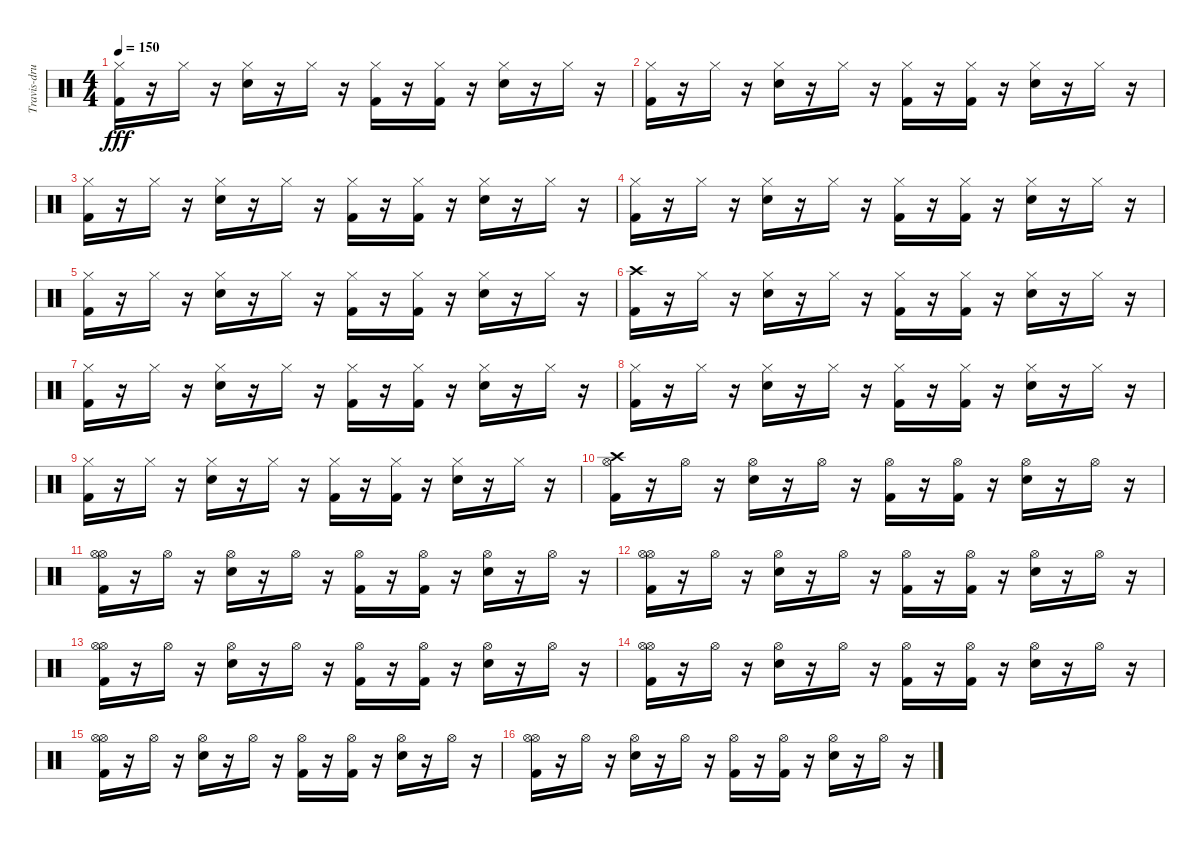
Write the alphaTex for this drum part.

\track ("Travis-drums" "Travis-dru") {instrument percussion}
\staff {score}
\articulation defaults
\ts (4 4)
\tempo 150
\clef neutral
\ks c
("Kick (hit) 2" "Hi-Hat (closed)").16{dy fff} r.16 "Hi-Hat (closed)".16 r.16 ("Electric Snare (hit)" "Hi-Hat (closed)").16 r.16 "Hi-Hat (closed)".16 r.16 ("Kick (hit) 2" "Hi-Hat (closed)").16 r.16 ("Kick (hit) 2" "Hi-Hat (closed)").16 r.16 ("Electric Snare (hit)" "Hi-Hat (closed)").16 r.16 "Hi-Hat (closed)".16 r.16 |
("Kick (hit) 2" "Hi-Hat (closed)").16 r.16 "Hi-Hat (closed)".16 r.16 ("Electric Snare (hit)" "Hi-Hat (closed)").16 r.16 "Hi-Hat (closed)".16 r.16 ("Kick (hit) 2" "Hi-Hat (closed)").16 r.16 ("Kick (hit) 2" "Hi-Hat (closed)").16 r.16 ("Electric Snare (hit)" "Hi-Hat (closed)").16 r.16 "Hi-Hat (closed)".16 r.16 |
("Kick (hit) 2" "Hi-Hat (closed)").16 r.16 "Hi-Hat (closed)".16 r.16 ("Electric Snare (hit)" "Hi-Hat (closed)").16 r.16 "Hi-Hat (closed)".16 r.16 ("Kick (hit) 2" "Hi-Hat (closed)").16 r.16 ("Kick (hit) 2" "Hi-Hat (closed)").16 r.16 ("Electric Snare (hit)" "Hi-Hat (closed)").16 r.16 "Hi-Hat (closed)".16 r.16 |
("Kick (hit) 2" "Hi-Hat (closed)").16 r.16 "Hi-Hat (closed)".16 r.16 ("Electric Snare (hit)" "Hi-Hat (closed)").16 r.16 "Hi-Hat (closed)".16 r.16 ("Kick (hit) 2" "Hi-Hat (closed)").16 r.16 ("Kick (hit) 2" "Hi-Hat (closed)").16 r.16 ("Electric Snare (hit)" "Hi-Hat (closed)").16 r.16 "Hi-Hat (closed)".16 r.16 |
("Kick (hit) 2" "Hi-Hat (closed)").16 r.16 "Hi-Hat (closed)".16 r.16 ("Electric Snare (hit)" "Hi-Hat (closed)").16 r.16 "Hi-Hat (closed)".16 r.16 ("Kick (hit) 2" "Hi-Hat (closed)").16 r.16 ("Kick (hit) 2" "Hi-Hat (closed)").16 r.16 ("Electric Snare (hit)" "Hi-Hat (closed)").16 r.16 "Hi-Hat (closed)".16 r.16 |
("Kick (hit) 2" "Crash high (hit)").16 r.16 "Hi-Hat (closed)".16 r.16 ("Electric Snare (hit)" "Hi-Hat (closed)").16 r.16 "Hi-Hat (closed)".16 r.16 ("Kick (hit) 2" "Hi-Hat (closed)").16 r.16 ("Kick (hit) 2" "Hi-Hat (closed)").16 r.16 ("Electric Snare (hit)" "Hi-Hat (closed)").16 r.16 "Hi-Hat (closed)".16 r.16 |
("Kick (hit) 2" "Hi-Hat (closed)").16 r.16 "Hi-Hat (closed)".16 r.16 ("Electric Snare (hit)" "Hi-Hat (closed)").16 r.16 "Hi-Hat (closed)".16 r.16 ("Kick (hit) 2" "Hi-Hat (closed)").16 r.16 ("Kick (hit) 2" "Hi-Hat (closed)").16 r.16 ("Electric Snare (hit)" "Hi-Hat (closed)").16 r.16 "Hi-Hat (closed)".16 r.16 |
("Kick (hit) 2" "Hi-Hat (closed)").16 r.16 "Hi-Hat (closed)".16 r.16 ("Electric Snare (hit)" "Hi-Hat (closed)").16 r.16 "Hi-Hat (closed)".16 r.16 ("Kick (hit) 2" "Hi-Hat (closed)").16 r.16 ("Kick (hit) 2" "Hi-Hat (closed)").16 r.16 ("Electric Snare (hit)" "Hi-Hat (closed)").16 r.16 "Hi-Hat (closed)".16 r.16 |
("Kick (hit) 2" "Hi-Hat (closed)").16 r.16 "Hi-Hat (closed)".16 r.16 ("Electric Snare (hit)" "Hi-Hat (closed)").16 r.16 "Hi-Hat (closed)".16 r.16 ("Kick (hit) 2" "Hi-Hat (closed)").16 r.16 ("Kick (hit) 2" "Hi-Hat (closed)").16 r.16 ("Electric Snare (hit)" "Hi-Hat (closed)").16 r.16 "Hi-Hat (closed)".16 r.16 |
("Kick (hit) 2" "Hi-Hat (open)" "Crash high (hit)").16 r.16 "Hi-Hat (open)".16 r.16 ("Electric Snare (hit)" "Hi-Hat (open)").16 r.16 "Hi-Hat (open)".16 r.16 ("Kick (hit) 2" "Hi-Hat (open)").16 r.16 ("Kick (hit) 2" "Hi-Hat (open)").16 r.16 ("Electric Snare (hit)" "Hi-Hat (open)").16 r.16 "Hi-Hat (open)".16 r.16 |
("Kick (hit) 2" "Hi-Hat (open)" "Hi-Hat (open)").16 r.16 "Hi-Hat (open)".16 r.16 ("Electric Snare (hit)" "Hi-Hat (open)").16 r.16 "Hi-Hat (open)".16 r.16 ("Kick (hit) 2" "Hi-Hat (open)").16 r.16 ("Kick (hit) 2" "Hi-Hat (open)").16 r.16 ("Electric Snare (hit)" "Hi-Hat (open)").16 r.16 "Hi-Hat (open)".16 r.16 |
("Kick (hit) 2" "Hi-Hat (open)" "Hi-Hat (open)").16 r.16 "Hi-Hat (open)".16 r.16 ("Electric Snare (hit)" "Hi-Hat (open)").16 r.16 "Hi-Hat (open)".16 r.16 ("Kick (hit) 2" "Hi-Hat (open)").16 r.16 ("Kick (hit) 2" "Hi-Hat (open)").16 r.16 ("Electric Snare (hit)" "Hi-Hat (open)").16 r.16 "Hi-Hat (open)".16 r.16 |
("Kick (hit) 2" "Hi-Hat (open)" "Hi-Hat (open)").16 r.16 "Hi-Hat (open)".16 r.16 ("Electric Snare (hit)" "Hi-Hat (open)").16 r.16 "Hi-Hat (open)".16 r.16 ("Kick (hit) 2" "Hi-Hat (open)").16 r.16 ("Kick (hit) 2" "Hi-Hat (open)").16 r.16 ("Electric Snare (hit)" "Hi-Hat (open)").16 r.16 "Hi-Hat (open)".16 r.16 |
("Kick (hit) 2" "Hi-Hat (open)" "Hi-Hat (open)").16 r.16 "Hi-Hat (open)".16 r.16 ("Electric Snare (hit)" "Hi-Hat (open)").16 r.16 "Hi-Hat (open)".16 r.16 ("Kick (hit) 2" "Hi-Hat (open)").16 r.16 ("Kick (hit) 2" "Hi-Hat (open)").16 r.16 ("Electric Snare (hit)" "Hi-Hat (open)").16 r.16 "Hi-Hat (open)".16 r.16 |
("Kick (hit) 2" "Hi-Hat (open)" "Hi-Hat (open)").16 r.16 "Hi-Hat (open)".16 r.16 ("Electric Snare (hit)" "Hi-Hat (open)").16 r.16 "Hi-Hat (open)".16 r.16 ("Kick (hit) 2" "Hi-Hat (open)").16 r.16 ("Kick (hit) 2" "Hi-Hat (open)").16 r.16 ("Electric Snare (hit)" "Hi-Hat (open)").16 r.16 "Hi-Hat (open)".16 r.16 |
("Kick (hit) 2" "Hi-Hat (open)" "Hi-Hat (open)").16 r.16 "Hi-Hat (open)".16 r.16 ("Electric Snare (hit)" "Hi-Hat (open)").16 r.16 "Hi-Hat (open)".16 r.16 ("Kick (hit) 2" "Hi-Hat (open)").16 r.16 ("Kick (hit) 2" "Hi-Hat (open)").16 r.16 ("Electric Snare (hit)" "Hi-Hat (open)").16 r.16 "Hi-Hat (open)".16 r.16
